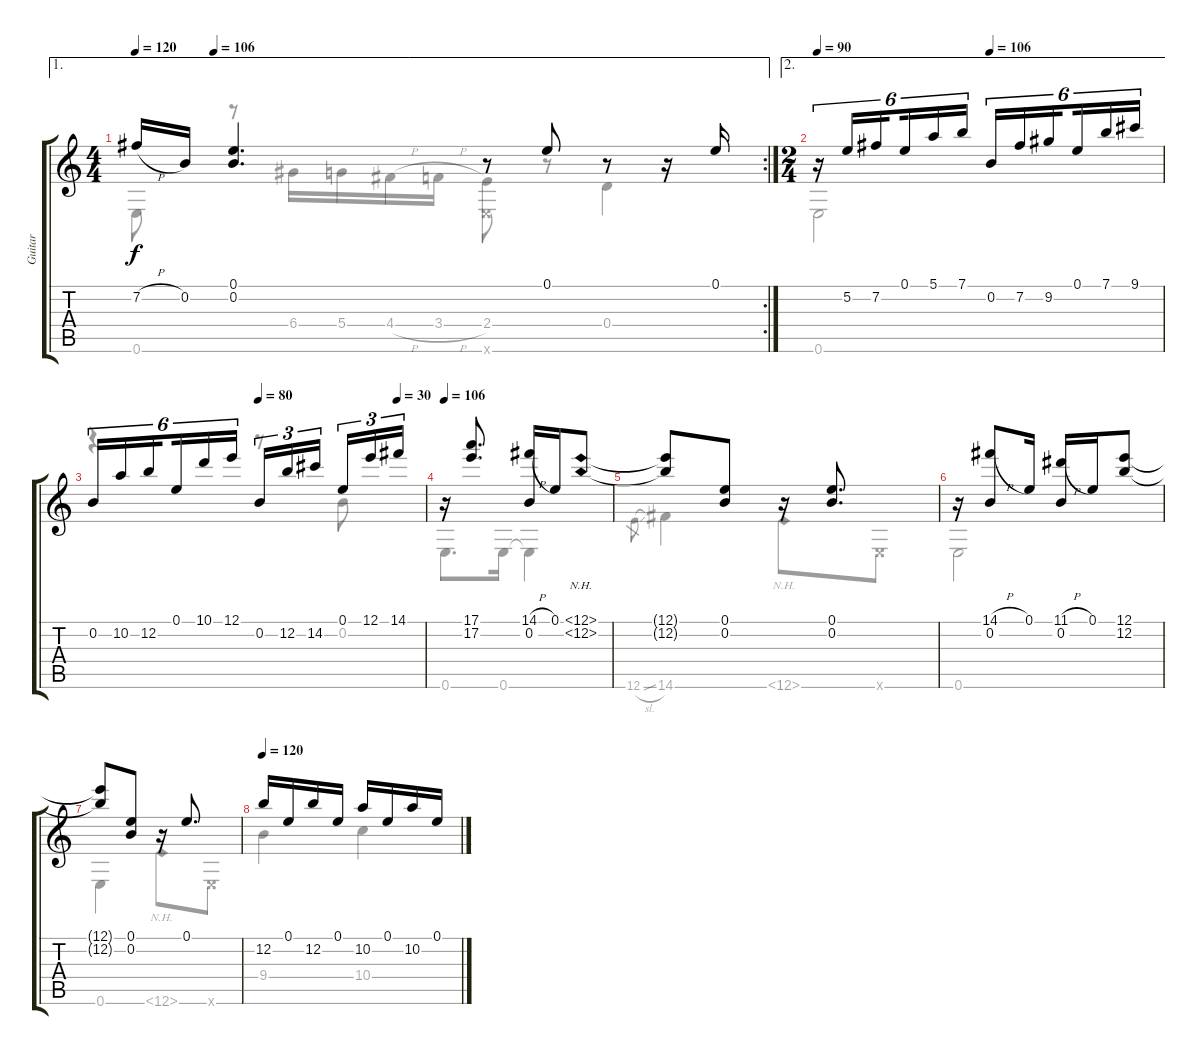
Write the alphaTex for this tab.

\track ("Guitar" "Guitar") {instrument acousticguitarnylon}
\staff {score tabs}
\tuning (E4 B3 G3 D3 A2 E2) {hide}
\voice
\ae 1
\rc 2
\ts (4 4)
\tempo 120
\tempo (106 0.125)
\clef g2
\ks aminor
7.2{h}.16{dy f} 0.2.16 (0.1 0.2).4{d} r.8 0.1.8 r.8 r.16 0.1.16 |
\ae 2
\ts (2 4)
\tempo 90
\tempo (106 0.5)
r.16{tu (6 4)} 5.2.16{tu (6 4)} 7.2.16{tu (6 4) beam splitsecondary} 0.1.16{tu (6 4)} 5.1.16{tu (6 4)} 7.1.16{tu (6 4)} 0.2.16{tu (6 4)} 7.2.16{tu (6 4)} 9.2.16{tu (6 4) beam splitsecondary} 0.1.16{tu (6 4)} 7.1.16{tu (6 4)} 9.1.16{tu (6 4)} |
\tempo (80 0.5)
\tempo (30 0.9166666666666666)
0.2.16{tu (6 4)} 10.2.16{tu (6 4)} 12.2.16{tu (6 4) beam splitsecondary} 0.1.16{tu (6 4)} 10.1.16{tu (6 4)} 12.1.16{tu (6 4)} 0.2.16{tu (3 2)} 12.2.16{tu (3 2)} 14.2.16{tu (3 2) beam splitsecondary} 0.1.16{tu (3 2)} 12.1.16{tu (3 2)} 14.1.16{tu (3 2)} |
\tempo 106
r.16 (17.1 17.2).8{d} (14.1{h} 0.2).16 0.1.16 (12.1{nh} 12.2{nh}).8 |
(12.1{t} 12.2{t}).8 (0.1 0.2).8 r.16 (0.1 0.2).8{d} |
r.16 (14.1{h} 0.2).8 0.1.16 (11.1{h} 0.2).16 0.1.16 (12.1 12.2).8 |
(12.1{t} 12.2{t}).8 (0.1 0.2).8 r.16 0.1.8{d} |
\tempo 120
12.2.16 0.1.16 12.2.16 0.1.16 10.2.16 0.1.16 10.2.16 0.1.16
\voice
\clef g2
\ottava regular
\simile none
\ks aminor
0.6.8{dy f} r.8 6.4.16 5.4.16 4.4{h}.16 3.4{h}.16 (2.4 0.6{x}).8 r.8 0.4.4 |
0.6.2 |
r.4 r.8 0.2.8 |
0.6.8{d} 0.6.16 0.6{t}.4 |
12.6{sl}.8{gr} 14.6.4 12.6{nh}.8 0.6{x}.8 |
0.6.2 |
0.6.4 12.6{nh}.8 0.6{x}.8 |
9.4.4 10.4.4
